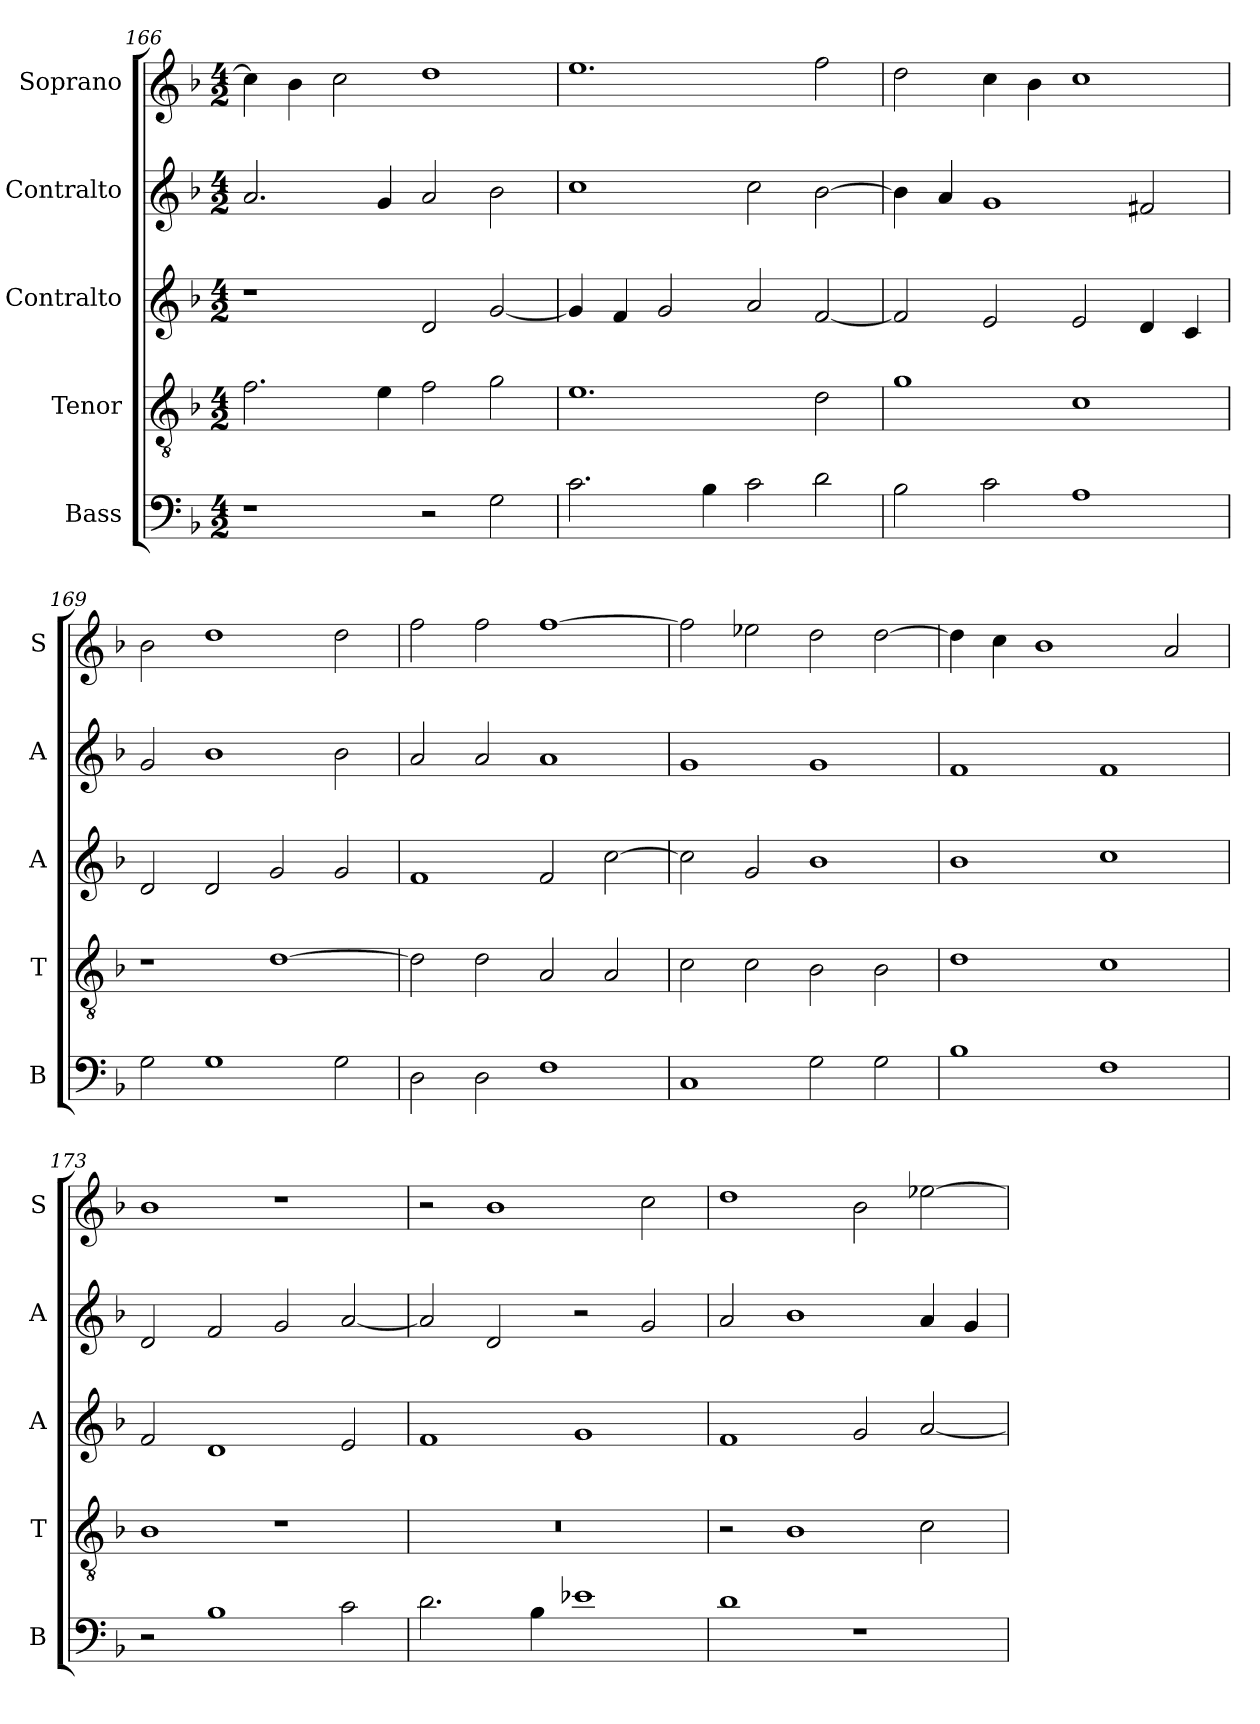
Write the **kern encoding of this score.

**kern	**kern	**kern	**kern	**kern
*part5	*part4	*part3	*part2	*part1
*staff5	*staff4	*staff3	*staff2	*staff1
*I"Bass	*I"Tenor	*I"Contralto	*I"Contralto	*I"Soprano
*I'B	*I'T	*I'A	*I'A	*I'S
*clefF4	*clefGv2	*clefG2	*clefG2	*clefG2
*k[b-]	*k[b-]	*k[b-]	*k[b-]	*k[b-]
*G:dor	*G:dor	*G:dor	*G:dor	*G:dor
*M4/2	*M4/2	*M4/2	*M4/2	*M4/2
=166	=166	=166	=166	=166
1r	2.f	1r	2.a	4cc]
.	.	.	.	4b-
.	.	.	.	2cc
.	4e	.	4g	.
2r	2f	2d	2a	1dd
2G	2g	[2g	2b-	.
=167	=167	=167	=167	=167
2.c	1.e	4g]	1cc	1.ee
.	.	4f	.	.
.	.	2g	.	.
4B-	.	.	.	.
2c	.	2a	2cc	.
2d	2d	[2f	[2b-	2ff
=168	=168	=168	=168	=168
2B-	1g	2f]	4b-]	2dd
.	.	.	4a	.
2c	.	2e	1g	4cc
.	.	.	.	4b-
1A	1c	2e	.	1cc
.	.	4d	2f#X	.
.	.	4c	.	.
=169	=169	=169	=169	=169
2G	1r	2d	2g	2b-
1G	.	2d	1b-	1dd
.	[1d	2g	.	.
2G	.	2g	2b-	2dd
=170	=170	=170	=170	=170
2D	2d]	1f	2a	2ff
2D	2d	.	2a	2ff
1F	2A	2f	1a	[1ff
.	2A	[2cc	.	.
=171	=171	=171	=171	=171
1C	2c	2cc]	1g	2ff]
.	2c	2g	.	2ee-X
2G	2B-	1b-	1g	2dd
2G	2B-	.	.	[2dd
=172	=172	=172	=172	=172
1B-	1d	1b-	1f	4dd]
.	.	.	.	4cc
.	.	.	.	1b-
1F	1c	1cc	1f	.
.	.	.	.	2a
=173	=173	=173	=173	=173
2r	1B-	2f	2d	1b-
1B-	.	1d	2f	.
.	1r	.	2g	1r
2c	.	2e	[2a	.
=174	=174	=174	=174	=174
2.d	0r	1f	2a]	2r
.	.	.	2d	1b-
4B-	.	.	.	.
1e-X	.	1g	2r	.
.	.	.	2g	2cc
=175	=175	=175	=175	=175
1d	2r	1f	2a	1dd
.	1B-	.	1b-	.
1r	.	2g	.	2b-
.	2c	[2a	4a	[2ee-X
.	.	.	4g	.
=	=	=	=	=
*-	*-	*-	*-	*-
